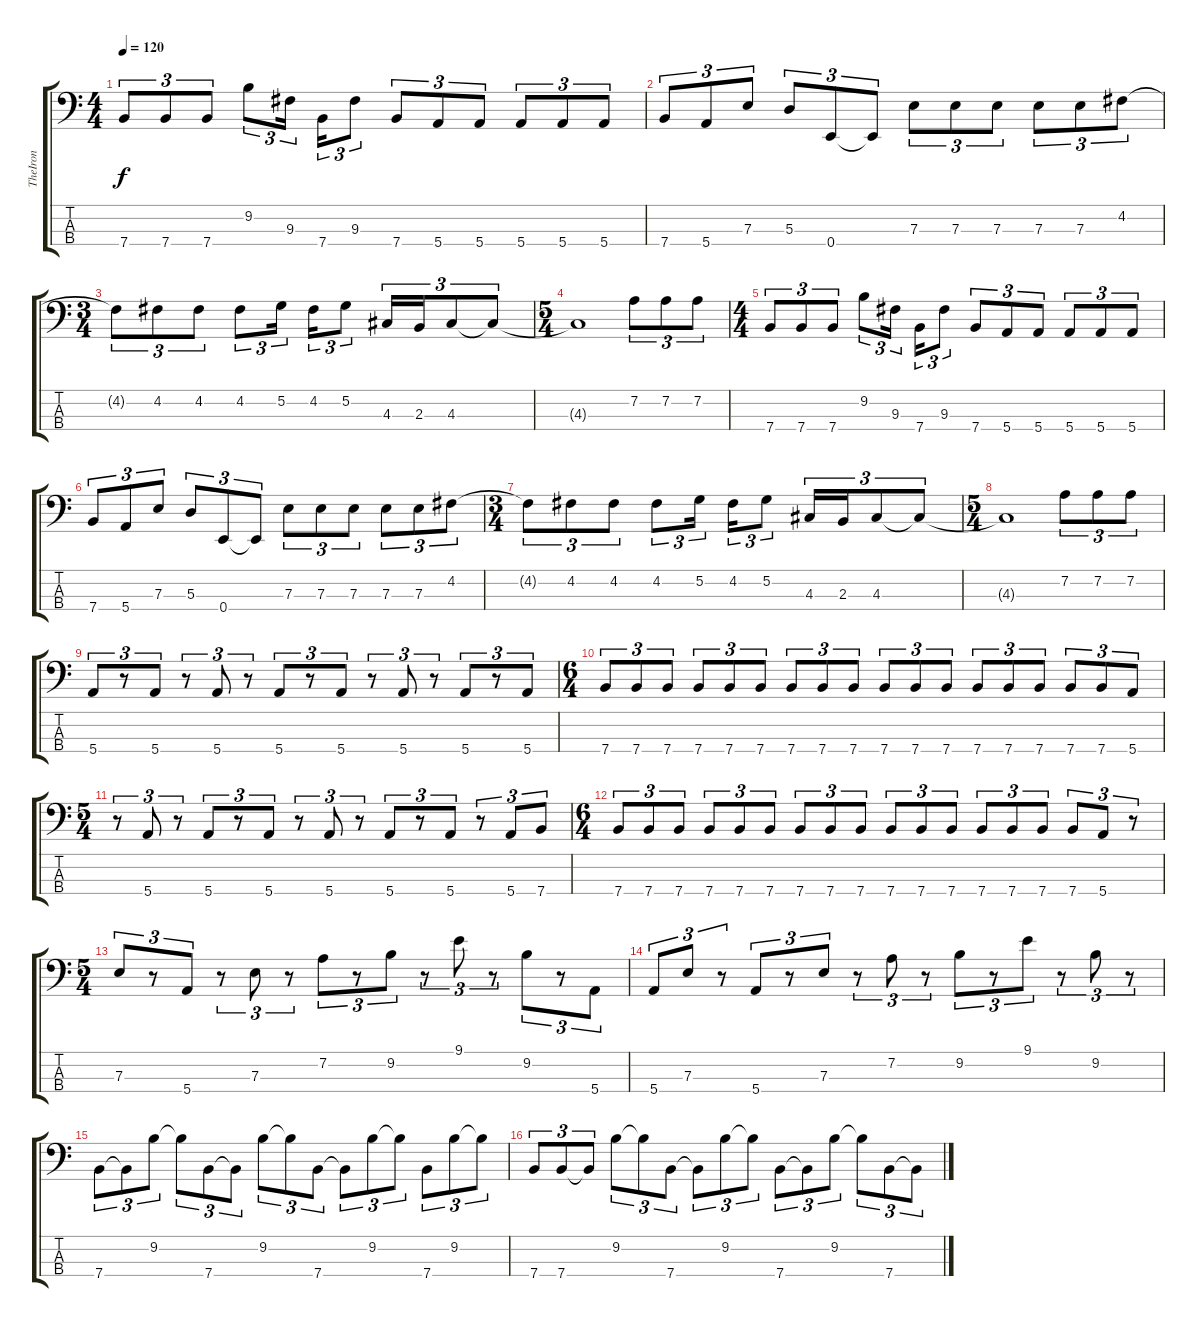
\track ("TheIron" "TheIron") {instrument electricbassfinger}
\staff {score tabs}
\tuning (G2 D2 A1 E1) {hide}
\ts (4 4)
\tempo 120
\clef f4
\ks c
7.4.8{tu (3 2) dy f} 7.4.8{tu (3 2)} 7.4.8{tu (3 2)} 9.2.8{tu (3 2)} 9.3.16{tu (3 2)} 7.4.16{tu (3 2)} 9.3.8{tu (3 2)} 7.4.8{tu (3 2)} 5.4.8{tu (3 2)} 5.4.8{tu (3 2)} 5.4.8{tu (3 2)} 5.4.8{tu (3 2)} 5.4.8{tu (3 2)} |
7.4.8{tu (3 2)} 5.4.8{tu (3 2)} 7.3.8{tu (3 2)} 5.3.8{tu (3 2)} 0.4.8{tu (3 2)} 0.4{t}.8{tu (3 2)} 7.3.8{tu (3 2)} 7.3.8{tu (3 2)} 7.3.8{tu (3 2)} 7.3.8{tu (3 2)} 7.3.8{tu (3 2)} 4.2.8{tu (3 2)} |
\ts (3 4)
4.2{t}.8{tu (3 2)} 4.2.8{tu (3 2)} 4.2.8{tu (3 2)} 4.2.8{tu (3 2)} 5.2.16{tu (3 2)} 4.2.16{tu (3 2)} 5.2.8{tu (3 2)} 4.3.16{tu (3 2)} 2.3.16{tu (3 2)} 4.3.8{tu (3 2)} 4.3{t}.8{tu (3 2)} |
\ts (5 4)
4.3{t}.1 7.2.8{tu (3 2)} 7.2.8{tu (3 2)} 7.2.8{tu (3 2)} |
\ts (4 4)
7.4.8{tu (3 2)} 7.4.8{tu (3 2)} 7.4.8{tu (3 2)} 9.2.8{tu (3 2)} 9.3.16{tu (3 2)} 7.4.16{tu (3 2)} 9.3.8{tu (3 2)} 7.4.8{tu (3 2)} 5.4.8{tu (3 2)} 5.4.8{tu (3 2)} 5.4.8{tu (3 2)} 5.4.8{tu (3 2)} 5.4.8{tu (3 2)} |
7.4.8{tu (3 2)} 5.4.8{tu (3 2)} 7.3.8{tu (3 2)} 5.3.8{tu (3 2)} 0.4.8{tu (3 2)} 0.4{t}.8{tu (3 2)} 7.3.8{tu (3 2)} 7.3.8{tu (3 2)} 7.3.8{tu (3 2)} 7.3.8{tu (3 2)} 7.3.8{tu (3 2)} 4.2.8{tu (3 2)} |
\ts (3 4)
4.2{t}.8{tu (3 2)} 4.2.8{tu (3 2)} 4.2.8{tu (3 2)} 4.2.8{tu (3 2)} 5.2.16{tu (3 2)} 4.2.16{tu (3 2)} 5.2.8{tu (3 2)} 4.3.16{tu (3 2)} 2.3.16{tu (3 2)} 4.3.8{tu (3 2)} 4.3{t}.8{tu (3 2)} |
\ts (5 4)
4.3{t}.1 7.2.8{tu (3 2)} 7.2.8{tu (3 2)} 7.2.8{tu (3 2)} |
5.4.8{tu (3 2)} r.8{tu (3 2)} 5.4.8{tu (3 2)} r.8{tu (3 2)} 5.4.8{tu (3 2)} r.8{tu (3 2)} 5.4.8{tu (3 2)} r.8{tu (3 2)} 5.4.8{tu (3 2)} r.8{tu (3 2)} 5.4.8{tu (3 2)} r.8{tu (3 2)} 5.4.8{tu (3 2)} r.8{tu (3 2)} 5.4.8{tu (3 2)} |
\ts (6 4)
7.4.8{tu (3 2)} 7.4.8{tu (3 2)} 7.4.8{tu (3 2)} 7.4.8{tu (3 2)} 7.4.8{tu (3 2)} 7.4.8{tu (3 2)} 7.4.8{tu (3 2)} 7.4.8{tu (3 2)} 7.4.8{tu (3 2)} 7.4.8{tu (3 2)} 7.4.8{tu (3 2)} 7.4.8{tu (3 2)} 7.4.8{tu (3 2)} 7.4.8{tu (3 2)} 7.4.8{tu (3 2)} 7.4.8{tu (3 2)} 7.4.8{tu (3 2)} 5.4.8{tu (3 2)} |
\ts (5 4)
r.8{tu (3 2)} 5.4.8{tu (3 2)} r.8{tu (3 2)} 5.4.8{tu (3 2)} r.8{tu (3 2)} 5.4.8{tu (3 2)} r.8{tu (3 2)} 5.4.8{tu (3 2)} r.8{tu (3 2)} 5.4.8{tu (3 2)} r.8{tu (3 2)} 5.4.8{tu (3 2)} r.8{tu (3 2)} 5.4.8{tu (3 2)} 7.4.8{tu (3 2)} |
\ts (6 4)
7.4.8{tu (3 2)} 7.4.8{tu (3 2)} 7.4.8{tu (3 2)} 7.4.8{tu (3 2)} 7.4.8{tu (3 2)} 7.4.8{tu (3 2)} 7.4.8{tu (3 2)} 7.4.8{tu (3 2)} 7.4.8{tu (3 2)} 7.4.8{tu (3 2)} 7.4.8{tu (3 2)} 7.4.8{tu (3 2)} 7.4.8{tu (3 2)} 7.4.8{tu (3 2)} 7.4.8{tu (3 2)} 7.4.8{tu (3 2)} 5.4.8{tu (3 2)} r.8{tu (3 2)} |
\ts (5 4)
7.3.8{tu (3 2)} r.8{tu (3 2)} 5.4.8{tu (3 2)} r.8{tu (3 2)} 7.3.8{tu (3 2)} r.8{tu (3 2)} 7.2.8{tu (3 2)} r.8{tu (3 2)} 9.2.8{tu (3 2)} r.8{tu (3 2)} 9.1.8{tu (3 2)} r.8{tu (3 2)} 9.2.8{tu (3 2)} r.8{tu (3 2)} 5.4.8{tu (3 2)} |
5.4.8{tu (3 2)} 7.3.8{tu (3 2)} r.8{tu (3 2)} 5.4.8{tu (3 2)} r.8{tu (3 2)} 7.3.8{tu (3 2)} r.8{tu (3 2)} 7.2.8{tu (3 2)} r.8{tu (3 2)} 9.2.8{tu (3 2)} r.8{tu (3 2)} 9.1.8{tu (3 2)} r.8{tu (3 2)} 9.2.8{tu (3 2)} r.8{tu (3 2)} |
7.4.8{tu (3 2)} 7.4{t}.8{tu (3 2)} 9.2.8{tu (3 2)} 9.2{t}.8{tu (3 2)} 7.4.8{tu (3 2)} 7.4{t}.8{tu (3 2)} 9.2.8{tu (3 2)} 9.2{t}.8{tu (3 2)} 7.4.8{tu (3 2)} 7.4{t}.8{tu (3 2)} 9.2.8{tu (3 2)} 9.2{t}.8{tu (3 2)} 7.4.8{tu (3 2)} 9.2.8{tu (3 2)} 9.2{t}.8{tu (3 2)} |
7.4.8{tu (3 2)} 7.4.8{tu (3 2)} 7.4{t}.8{tu (3 2)} 9.2.8{tu (3 2)} 9.2{t}.8{tu (3 2)} 7.4.8{tu (3 2)} 7.4{t}.8{tu (3 2)} 9.2.8{tu (3 2)} 9.2{t}.8{tu (3 2)} 7.4.8{tu (3 2)} 7.4{t}.8{tu (3 2)} 9.2.8{tu (3 2)} 9.2{t}.8{tu (3 2)} 7.4.8{tu (3 2)} 7.4{t}.8{tu (3 2)}
